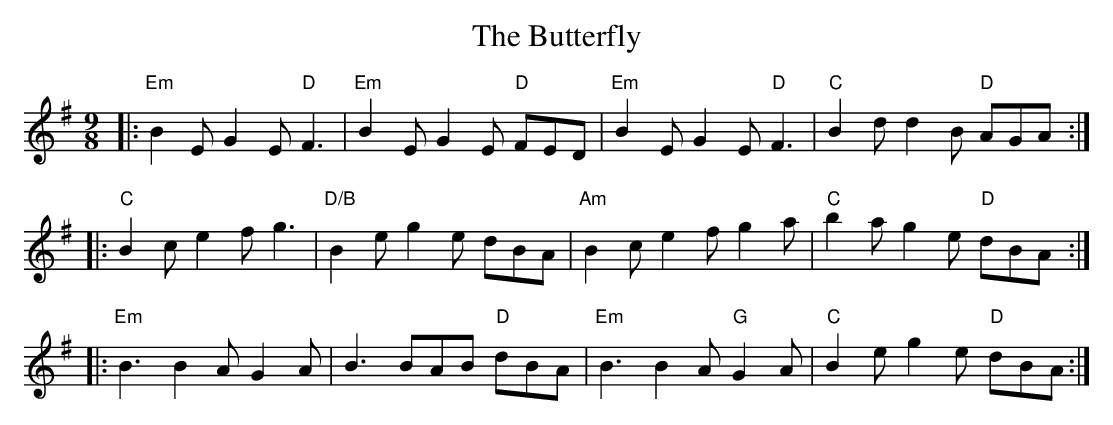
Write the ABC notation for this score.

X:1
T: The Butterfly
M: 9/8
L: 1/8
K: Emin
|:"Em"B2E G2E "D"F3|"Em"B2E G2E "D"FED|"Em"B2E G2E "D"F3|"C"B2d d2B "D"AGA:|
|:"C"B2c e2f g3|"D/B"B2e g2e dBA|"Am"B2c e2f g2a|"C"b2a g2e "D"dBA:|
|:"Em"B3 B2A G2A|B3 BAB "D"dBA|"Em"B3 B2A "G"G2A|"C"B2e g2e "D"dBA:|
